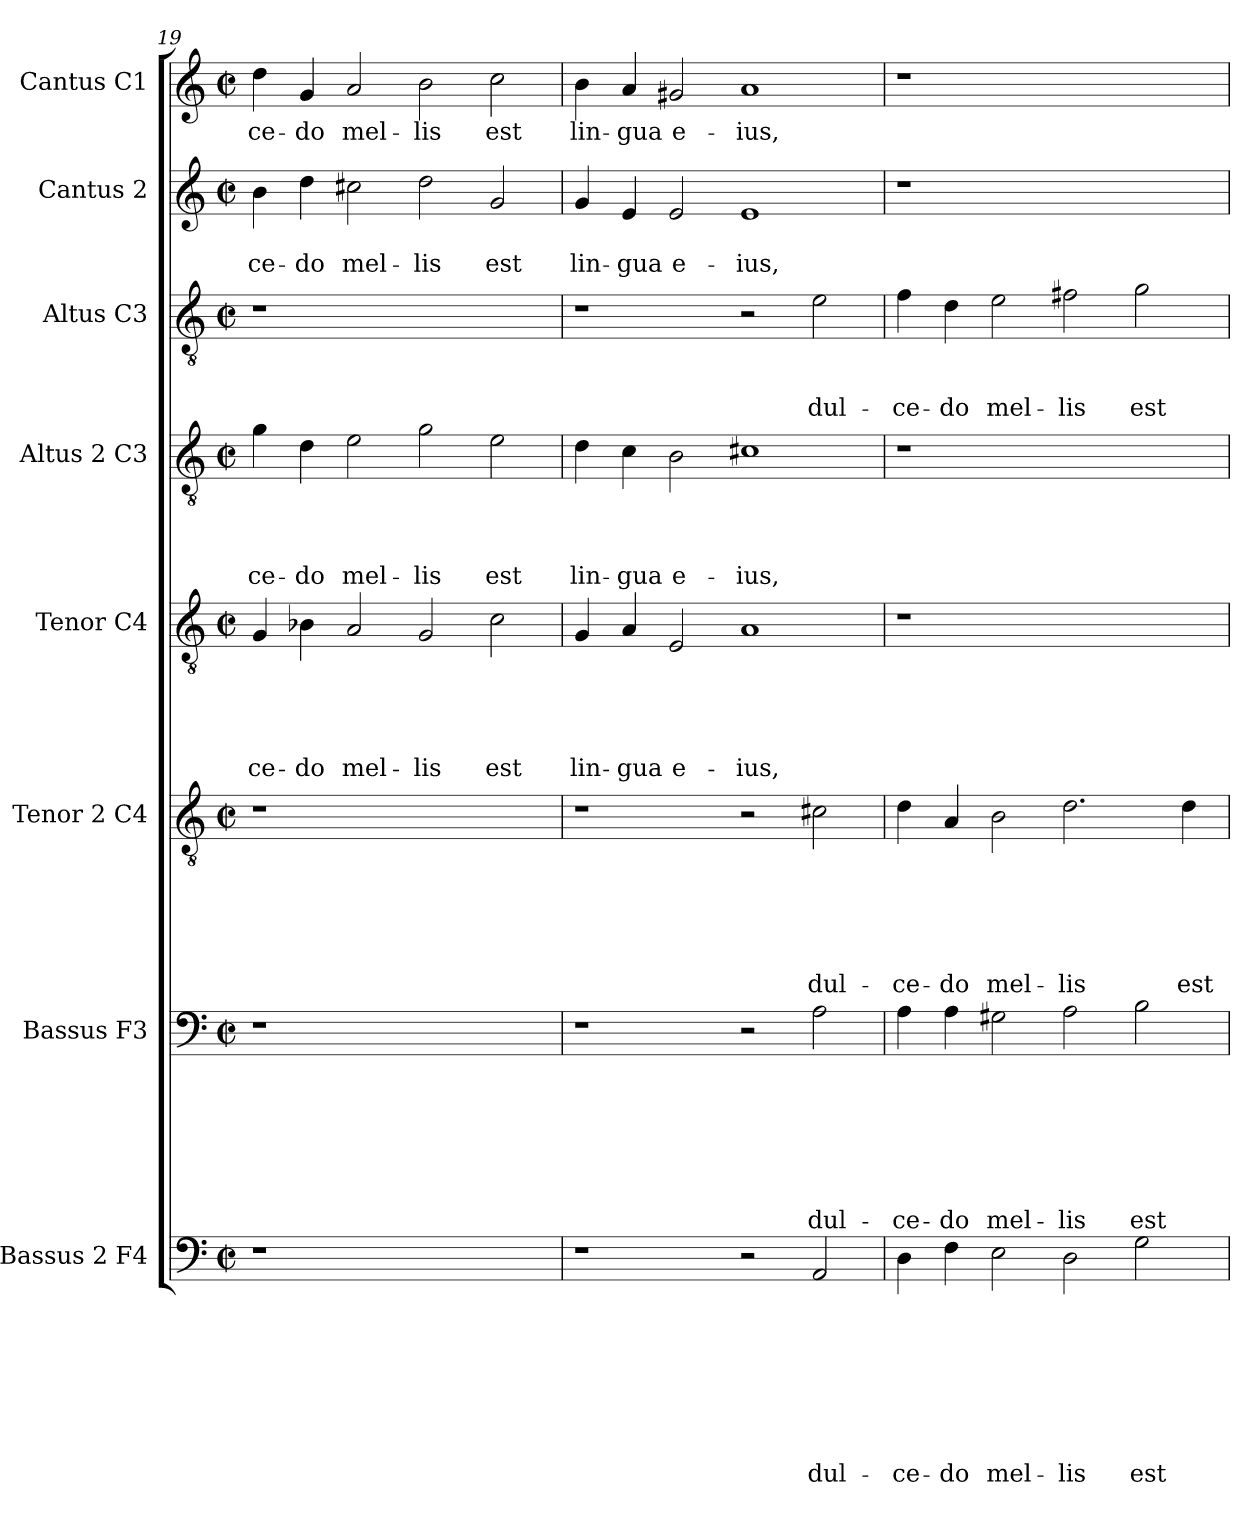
**kern	**text	**text	**text	**text	**text	**text	**text	**text	**kern	**text	**text	**text	**text	**text	**text	**text	**kern	**text	**text	**text	**text	**text	**text	**kern	**text	**text	**text	**text	**text	**kern	**text	**text	**text	**text	**kern	**text	**text	**text	**kern	**text	**text	**kern	**text
*part8	*part8	*part8	*part8	*part8	*part8	*part8	*part8	*part8	*part7	*part7	*part7	*part7	*part7	*part7	*part7	*part7	*part6	*part6	*part6	*part6	*part6	*part6	*part6	*part5	*part5	*part5	*part5	*part5	*part5	*part4	*part4	*part4	*part4	*part4	*part3	*part3	*part3	*part3	*part2	*part2	*part2	*part1	*part1
*staff8	*staff8	*staff8	*staff8	*staff8	*staff8	*staff8	*staff8	*staff8	*staff7	*staff7	*staff7	*staff7	*staff7	*staff7	*staff7	*staff7	*staff6	*staff6	*staff6	*staff6	*staff6	*staff6	*staff6	*staff5	*staff5	*staff5	*staff5	*staff5	*staff5	*staff4	*staff4	*staff4	*staff4	*staff4	*staff3	*staff3	*staff3	*staff3	*staff2	*staff2	*staff2	*staff1	*staff1
*I"Bassus 2 F4	*	*	*	*	*	*	*	*	*I"Bassus F3	*	*	*	*	*	*	*	*I"Tenor 2 C4	*	*	*	*	*	*	*I"Tenor C4	*	*	*	*	*	*I"Altus 2 C3	*	*	*	*	*I"Altus C3	*	*	*	*I"Cantus 2	*	*	*I"Cantus C1	*
*I'B2	*	*	*	*	*	*	*	*	*I'B	*	*	*	*	*	*	*	*I'T2	*	*	*	*	*	*	*I'T	*	*	*	*	*	*I'A2	*	*	*	*	*I'A	*	*	*	*I'C2	*	*	*I'C	*
!!LO:LB:g=z
*clefF4	*	*	*	*	*	*	*	*	*clefF4	*	*	*	*	*	*	*	*clefGv2	*	*	*	*	*	*	*clefGv2	*	*	*	*	*	*clefGv2	*	*	*	*	*clefGv2	*	*	*	*clefG2	*	*	*clefG2	*
*k[]	*	*	*	*	*	*	*	*	*k[]	*	*	*	*	*	*	*	*k[]	*	*	*	*	*	*	*k[]	*	*	*	*	*	*k[]	*	*	*	*	*k[]	*	*	*	*k[]	*	*	*k[]	*
*C:	*	*	*	*	*	*	*	*	*C:	*	*	*	*	*	*	*	*C:	*	*	*	*	*	*	*C:	*	*	*	*	*	*C:	*	*	*	*	*C:	*	*	*	*C:	*	*	*C:	*
*M2/2	*	*	*	*	*	*	*	*	*M2/2	*	*	*	*	*	*	*	*M2/2	*	*	*	*	*	*	*M2/2	*	*	*	*	*	*M2/2	*	*	*	*	*M2/2	*	*	*	*M2/2	*	*	*M2/2	*
*met(c|)	*	*	*	*	*	*	*	*	*met(c|)	*	*	*	*	*	*	*	*met(c|)	*	*	*	*	*	*	*met(c|)	*	*	*	*	*	*met(c|)	*	*	*	*	*met(c|)	*	*	*	*met(c|)	*	*	*met(c|)	*
=19	=19	=19	=19	=19	=19	=19	=19	=19	=19	=19	=19	=19	=19	=19	=19	=19	=19	=19	=19	=19	=19	=19	=19	=19	=19	=19	=19	=19	=19	=19	=19	=19	=19	=19	=19	=19	=19	=19	=19	=19	=19	=19	=19
!	!	!	!	!	!	!	!	!	!	!	!	!	!	!	!	!	!	!	!	!	!	!	!	!	!	!	!	!	!LO:LY:b	!	!	!	!	!LO:LY:b	!	!	!	!	!	!	!LO:LY:b	!	!LO:LY:b
1r	.	.	.	.	.	.	.	.	1r	.	.	.	.	.	.	.	1r	.	.	.	.	.	.	4G/	.	.	.	.	-ce-	4g\	.	.	.	-ce-	1r	.	.	.	4b\	.	-ce-	4dd\	-ce-
!	!	!	!	!	!	!	!	!	!	!	!	!	!	!	!	!	!	!	!	!	!	!	!	!	!	!	!	!	!LO:LY:b	!	!	!	!	!LO:LY:b	!	!	!	!	!	!	!LO:LY:b	!	!LO:LY:b
.	.	.	.	.	.	.	.	.	.	.	.	.	.	.	.	.	.	.	.	.	.	.	.	4B-X\	.	.	.	.	-do	4d\	.	.	.	-do	.	.	.	.	4dd\	.	-do	4g/	-do
!	!	!	!	!	!	!	!	!	!	!	!	!	!	!	!	!	!	!	!	!	!	!	!	!	!	!	!	!	!LO:LY:b	!	!	!	!	!LO:LY:b	!	!	!	!	!	!	!LO:LY:b	!	!LO:LY:b
.	.	.	.	.	.	.	.	.	.	.	.	.	.	.	.	.	.	.	.	.	.	.	.	2A/	.	.	.	.	mel-	2e\	.	.	.	mel-	.	.	.	.	2cc#X\	.	mel-	2a/	mel-
!	!	!	!	!	!	!	!	!	!	!	!	!	!	!	!	!	!	!	!	!	!	!	!	!	!	!	!	!	!LO:LY:b	!	!	!	!	!LO:LY:b	!	!	!	!	!	!	!LO:LY:b	!	!LO:LY:b
1ryy	.	.	.	.	.	.	.	.	1ryy	.	.	.	.	.	.	.	1ryy	.	.	.	.	.	.	2G/	.	.	.	.	-lis	2g\	.	.	.	-lis	1ryy	.	.	.	2dd\	.	-lis	2b\	-lis
!	!	!	!	!	!	!	!	!	!	!	!	!	!	!	!	!	!	!	!	!	!	!	!	!	!	!	!	!	!LO:LY:b	!	!	!	!	!LO:LY:b	!	!	!	!	!	!	!LO:LY:b	!	!LO:LY:b
.	.	.	.	.	.	.	.	.	.	.	.	.	.	.	.	.	.	.	.	.	.	.	.	2c\	.	.	.	.	est	2e\	.	.	.	est	.	.	.	.	2g/	.	est	2cc\	est
=20	=20	=20	=20	=20	=20	=20	=20	=20	=20	=20	=20	=20	=20	=20	=20	=20	=20	=20	=20	=20	=20	=20	=20	=20	=20	=20	=20	=20	=20	=20	=20	=20	=20	=20	=20	=20	=20	=20	=20	=20	=20	=20	=20
!	!	!	!	!	!	!	!	!	!	!	!	!	!	!	!	!	!	!	!	!	!	!	!	!	!	!	!	!	!LO:LY:b	!	!	!	!	!LO:LY:b	!	!	!	!	!	!	!LO:LY:b	!	!LO:LY:b
1r	.	.	.	.	.	.	.	.	1r	.	.	.	.	.	.	.	1r	.	.	.	.	.	.	4G/	.	.	.	.	lin-	4d\	.	.	.	lin-	1r	.	.	.	4g/	.	lin-	4b\	lin-
!	!	!	!	!	!	!	!	!	!	!	!	!	!	!	!	!	!	!	!	!	!	!	!	!	!	!	!	!	!LO:LY:b	!	!	!	!	!LO:LY:b	!	!	!	!	!	!	!LO:LY:b	!	!LO:LY:b
.	.	.	.	.	.	.	.	.	.	.	.	.	.	.	.	.	.	.	.	.	.	.	.	4A/	.	.	.	.	-gua	4c\	.	.	.	-gua	.	.	.	.	4e/	.	-gua	4a/	-gua
!	!	!	!	!	!	!	!	!	!	!	!	!	!	!	!	!	!	!	!	!	!	!	!	!	!	!	!	!	!LO:LY:b	!	!	!	!	!LO:LY:b	!	!	!	!	!	!	!LO:LY:b	!	!LO:LY:b
.	.	.	.	.	.	.	.	.	.	.	.	.	.	.	.	.	.	.	.	.	.	.	.	2E/	.	.	.	.	e-	2B\	.	.	.	e-	.	.	.	.	2e/	.	e-	2g#X/	e-
!	!	!	!	!	!	!	!	!	!	!	!	!	!	!	!	!	!	!	!	!	!	!	!	!	!	!	!	!	!LO:LY:b	!	!	!	!	!LO:LY:b	!	!	!	!	!	!	!LO:LY:b	!	!LO:LY:b
2r	.	.	.	.	.	.	.	.	2r	.	.	.	.	.	.	.	2r	.	.	.	.	.	.	1A	.	.	.	.	-ius,	1c#X	.	.	.	-ius,	2r	.	.	.	1e	.	-ius,	1a	-ius,
!	!	!	!	!	!	!	!	!LO:LY:b	!	!	!	!	!	!	!	!LO:LY:b	!	!	!	!	!	!	!LO:LY:b	!	!	!	!	!	!	!	!	!	!	!	!	!	!	!LO:LY:b	!	!	!	!	!
2AA/	.	.	.	.	.	.	.	dul-	2A\	.	.	.	.	.	.	dul-	2c#X\	.	.	.	.	.	dul-	.	.	.	.	.	.	.	.	.	.	.	2e\	.	.	dul-	.	.	.	.	.
=21	=21	=21	=21	=21	=21	=21	=21	=21	=21	=21	=21	=21	=21	=21	=21	=21	=21	=21	=21	=21	=21	=21	=21	=21	=21	=21	=21	=21	=21	=21	=21	=21	=21	=21	=21	=21	=21	=21	=21	=21	=21	=21	=21
!	!	!	!	!	!	!	!	!LO:LY:b	!	!	!	!	!	!	!	!LO:LY:b	!	!	!	!	!	!	!LO:LY:b	!	!	!	!	!	!	!	!	!	!	!	!	!	!	!LO:LY:b	!	!	!	!	!
4D\	.	.	.	.	.	.	.	-ce-	4A\	.	.	.	.	.	.	-ce-	4d\	.	.	.	.	.	-ce-	1r	.	.	.	.	.	1r	.	.	.	.	4f\	.	.	-ce-	1r	.	.	1r	.
!	!	!	!	!	!	!	!	!LO:LY:b	!	!	!	!	!	!	!	!LO:LY:b	!	!	!	!	!	!	!LO:LY:b	!	!	!	!	!	!	!	!	!	!	!	!	!	!	!LO:LY:b	!	!	!	!	!
4F\	.	.	.	.	.	.	.	-do	4A\	.	.	.	.	.	.	-do	4A/	.	.	.	.	.	-do	.	.	.	.	.	.	.	.	.	.	.	4d\	.	.	-do	.	.	.	.	.
!	!	!	!	!	!	!	!	!LO:LY:b	!	!	!	!	!	!	!	!LO:LY:b	!	!	!	!	!	!	!LO:LY:b	!	!	!	!	!	!	!	!	!	!	!	!	!	!	!LO:LY:b	!	!	!	!	!
2E\	.	.	.	.	.	.	.	mel-	2G#X\	.	.	.	.	.	.	mel-	2B\	.	.	.	.	.	mel-	.	.	.	.	.	.	.	.	.	.	.	2e\	.	.	mel-	.	.	.	.	.
!	!	!	!	!	!	!	!	!LO:LY:b	!	!	!	!	!	!	!	!LO:LY:b	!	!	!	!	!	!	!LO:LY:b	!	!	!	!	!	!	!	!	!	!	!	!	!	!	!LO:LY:b	!	!	!	!	!
2D\	.	.	.	.	.	.	.	-lis	2A\	.	.	.	.	.	.	-lis	2.d\	.	.	.	.	.	-lis	1ryy	.	.	.	.	.	1ryy	.	.	.	.	2f#X\	.	.	-lis	1ryy	.	.	1ryy	.
!	!	!	!	!	!	!	!	!LO:LY:b	!	!	!	!	!	!	!	!LO:LY:b	!	!	!	!	!	!	!	!	!	!	!	!	!	!	!	!	!	!	!	!	!	!LO:LY:b	!	!	!	!	!
2G\	.	.	.	.	.	.	.	est	2B\	.	.	.	.	.	.	est	.	.	.	.	.	.	.	.	.	.	.	.	.	.	.	.	.	.	2g\	.	.	est	.	.	.	.	.
!	!	!	!	!	!	!	!	!	!	!	!	!	!	!	!	!	!	!	!	!	!	!	!LO:LY:b	!	!	!	!	!	!	!	!	!	!	!	!	!	!	!	!	!	!	!	!
.	.	.	.	.	.	.	.	.	.	.	.	.	.	.	.	.	4d\	.	.	.	.	.	est	.	.	.	.	.	.	.	.	.	.	.	.	.	.	.	.	.	.	.	.
=	=	=	=	=	=	=	=	=	=	=	=	=	=	=	=	=	=	=	=	=	=	=	=	=	=	=	=	=	=	=	=	=	=	=	=	=	=	=	=	=	=	=	=
*-	*-	*-	*-	*-	*-	*-	*-	*-	*-	*-	*-	*-	*-	*-	*-	*-	*-	*-	*-	*-	*-	*-	*-	*-	*-	*-	*-	*-	*-	*-	*-	*-	*-	*-	*-	*-	*-	*-	*-	*-	*-	*-	*-
